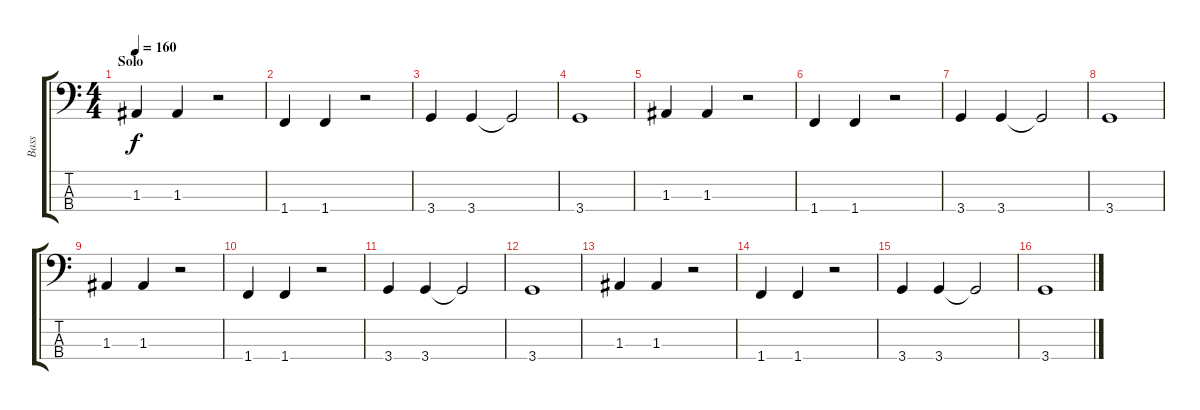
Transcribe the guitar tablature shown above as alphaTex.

\track ("Bass" "Bass") {instrument electricbassfinger}
\staff {score tabs}
\tuning (G2 D2 A1 E1) {hide}
\ts (4 4)
\section ("" "Solo")
\tempo 160
\clef f4
\ks c
1.3.4{dy f} 1.3.4 r.2 |
1.4.4 1.4.4 r.2 |
3.4.4 3.4.4 3.4{t}.2 |
3.4.1 |
1.3.4 1.3.4 r.2 |
1.4.4 1.4.4 r.2 |
3.4.4 3.4.4 3.4{t}.2 |
3.4.1 |
1.3.4 1.3.4 r.2 |
1.4.4 1.4.4 r.2 |
3.4.4 3.4.4 3.4{t}.2 |
3.4.1 |
1.3.4 1.3.4 r.2 |
1.4.4 1.4.4 r.2 |
3.4.4 3.4.4 3.4{t}.2 |
3.4.1
